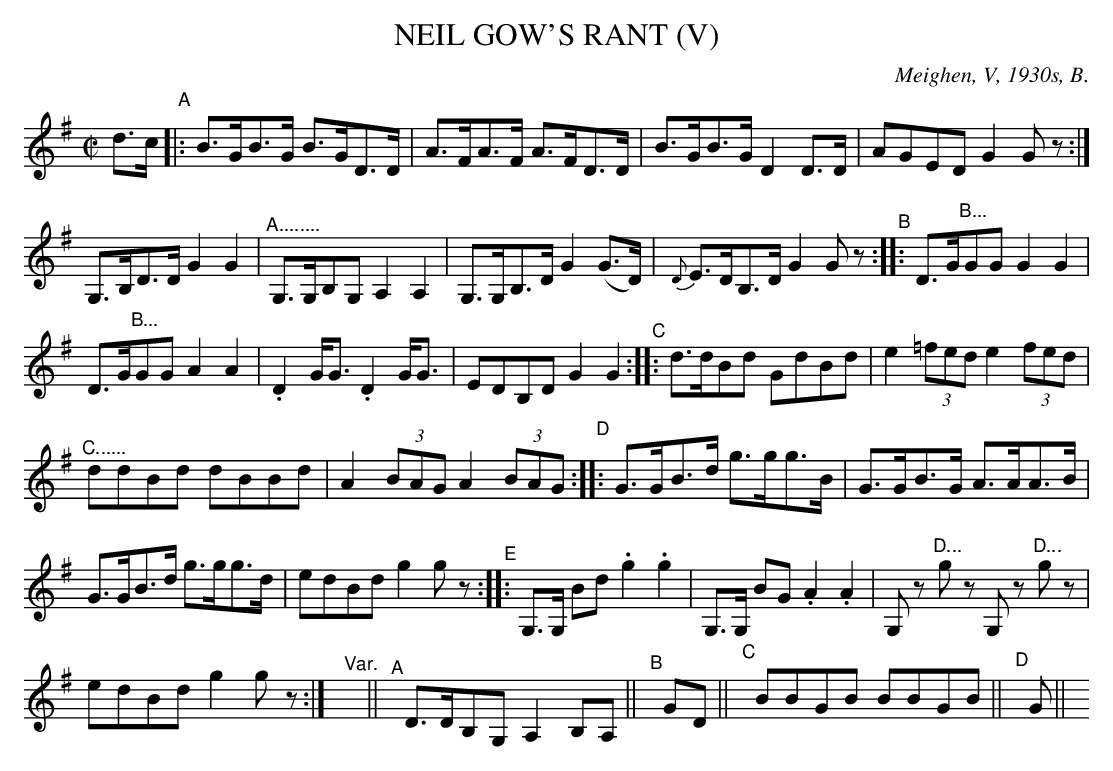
X:1
T: NEIL GOW'S RANT (V)
C: Meighen, V, 1930s, B.
M: C|
L: 1/8
K: G
d>c "^A"|: B>GB>G B>GD>D | A>FA>F A>FD>D | B>GB>G D2D>D | AGED G2Gz :|
G,>B,D>D G2G2 | "^A........"G,>G,B,G, A,2A,2 | G,>G,B,>D G2(G3/2D/) | {D}E>DB,>D G2Gz "^B":: D>G"^B..."GG G2G2 |
D>G"^B..."GG A2A2 | .D2G<G .D2G<G | EDB,D G2G2 "^C":: d>dBd GdBd | e2(3=fed e2 (3fed |
"^C......"ddBd dBBd | A2 (3BAG A2 (3BAG "^D":: G>GB>d g>gg>B | G>GB>G A>AA>B |
G>GB>d g>gg>d | edBd g2gz "^E":: G,>G, Bd .g2 .g2 | G,>G, BG .A2.A2 | G,z "^D..."gz G,z "^D..."gz |
edBd g2gz :|  y8 "^Var."y|| "^A"yD>DB,G, A,2B,A, || "^B"y GD || "^C"yBBGB BBGB || "^D"yG || y8
